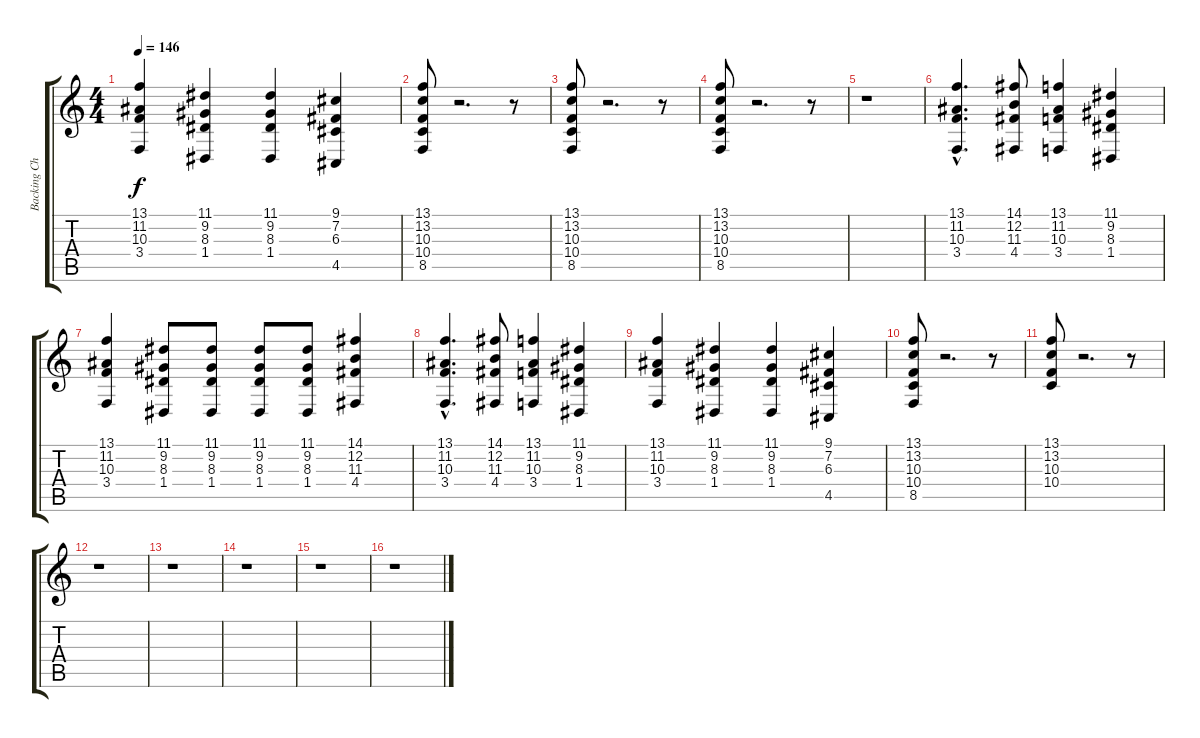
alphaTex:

\track ("Backing Choir" "Backing Ch") {instrument choiraahs}
\staff {score tabs}
\tuning (E4 B3 G3 D3 A2 E2) {hide}
\ts (4 4)
\tempo 146
\clef g2
\ks c
(13.1 11.2 10.3 3.4).4{dy f} (11.1 9.2 8.3 1.4).4 (11.1 9.2 8.3 1.4).4 (9.1 7.2 6.3 4.5).4 |
(13.1 13.2 10.3 10.4 8.5).8 r.2{d} r.8 |
(13.1 13.2 10.3 10.4 8.5).8 r.2{d} r.8 |
(13.1 13.2 10.3 10.4 8.5).8 r.2{d} r.8 |
r.1 |
(13.1{hac} 11.2{hac} 10.3{hac} 3.4{hac}).4{d} (14.1 12.2 11.3 4.4).8 (13.1 11.2 10.3 3.4).4 (11.1 9.2 8.3 1.4).4 |
(13.1 11.2 10.3 3.4).4 (11.1 9.2 8.3 1.4).8 (11.1 9.2 8.3 1.4).8 (11.1 9.2 8.3 1.4).8 (11.1 9.2 8.3 1.4).8 (14.1 12.2 11.3 4.4).4 |
(13.1{hac} 11.2{hac} 10.3{hac} 3.4{hac}).4{d} (14.1 12.2 11.3 4.4).8 (13.1 11.2 10.3 3.4).4 (11.1 9.2 8.3 1.4).4 |
(13.1 11.2 10.3 3.4).4 (11.1 9.2 8.3 1.4).4 (11.1 9.2 8.3 1.4).4 (9.1 7.2 6.3 4.5).4 |
(13.1 13.2 10.3 10.4 8.5).8 r.2{d} r.8 |
(13.1 13.2 10.3 10.4).8 r.2{d} r.8 |
r.1 |
r.1 |
r.1 |
r.1 |
r.1
